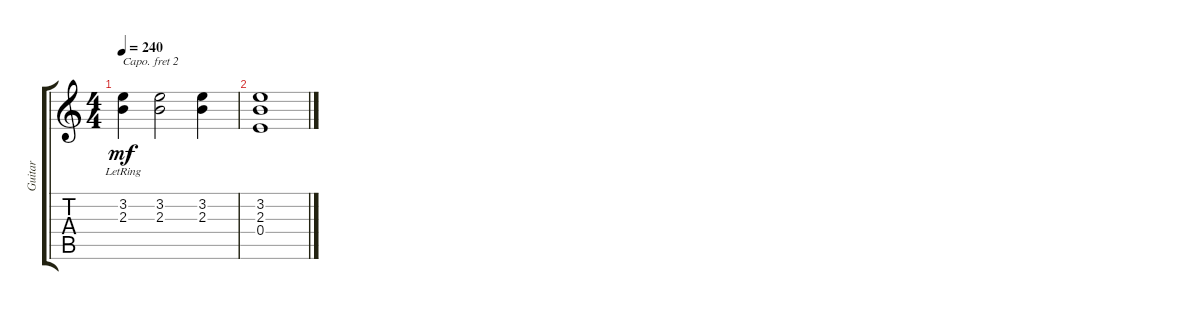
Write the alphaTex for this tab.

\track ("Guitar" "Guitar") {instrument acousticguitarnylon}
\staff {score tabs}
\capo 2
\tuning (E4 B3 G3 D3 A2 E2) {hide}
\ts (4 4)
\tempo 240
\clef g2
\ks c
(3.2{lr} 2.3{lr}).4{dy mf} (3.2 2.3).2 (3.2 2.3).4 |
(3.2 2.3 0.4).1
